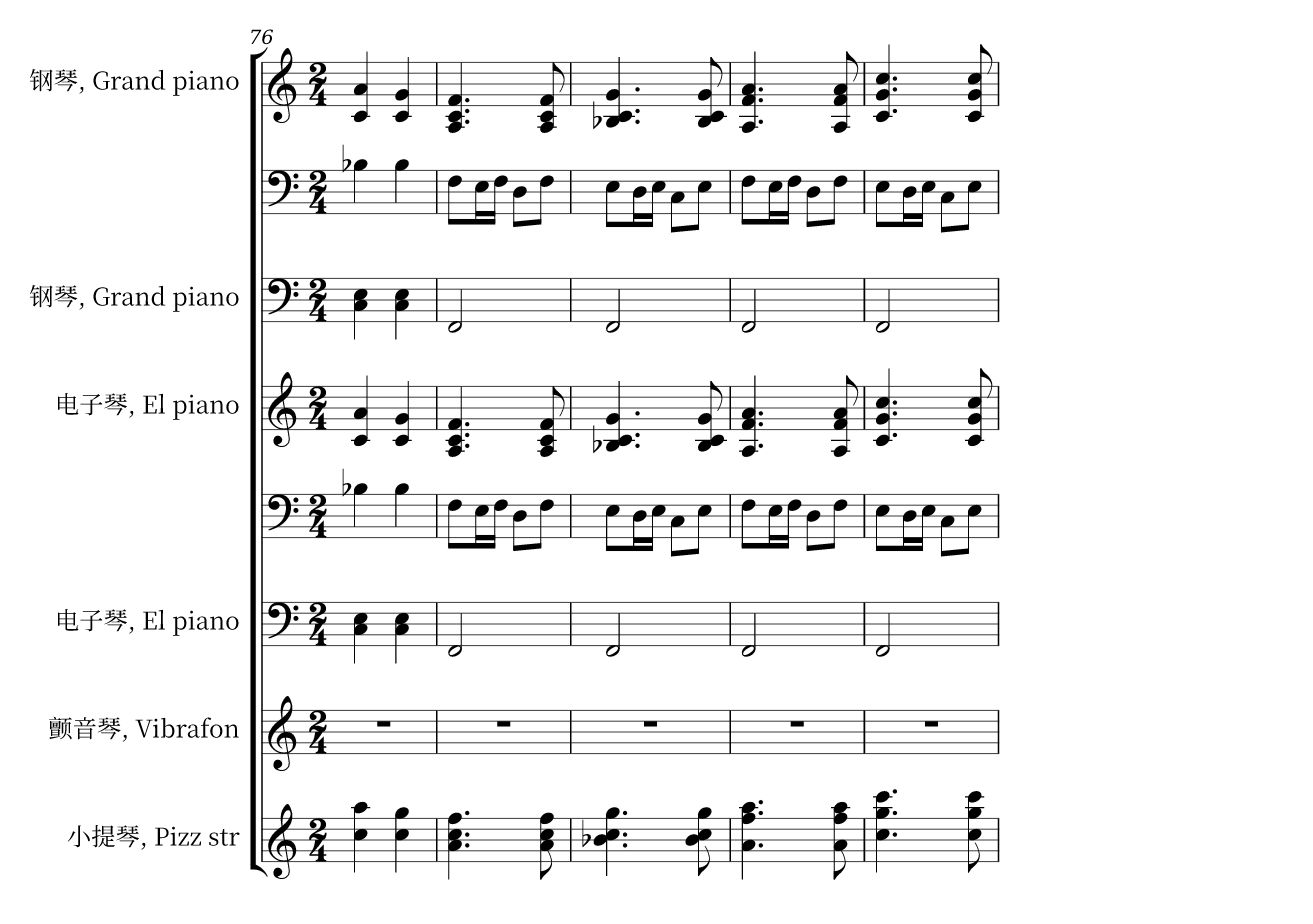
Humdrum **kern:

**kern	**kern	**kern	**kern	**kern	**kern	**kern	**kern
*part6	*part5	*part4	*part4	*part3	*part2	*part2	*part1
*staff8	*staff7	*staff6	*staff5	*staff4	*staff3	*staff2	*staff1
*I"小提琴, Pizz str	*I"颤音琴, Vibrafon	*I"电子琴, El piano	*	*I"电子琴, El piano	*I"钢琴, Grand piano	*	*I"钢琴, Grand piano
*	*I'Vib.	*I'El. Pno.	*	*I'El. Pno.	*I'Pno.	*	*I'Pno.
*clefG2	*clefG2	*clefF4	*clefF4	*clefG2	*clefF4	*clefF4	*clefG2
*k[]	*k[]	*k[]	*k[]	*k[]	*k[]	*k[]	*k[]
*M2/4	*M2/4	*M2/4	*M2/4	*M2/4	*M2/4	*M2/4	*M2/4
=76	=76	=76	=76	=76	=76	=76	=76
4cc\ 4aa\	2r	4C\ 4E\	4B-X\	4c/ 4a/	4C\ 4E\	4B-X\	4c/ 4a/
4cc\ 4gg\	.	4C\ 4E\	4B-\	4c/ 4g/	4C\ 4E\	4B-\	4c/ 4g/
=77	=77	=77	=77	=77	=77	=77	=77
4.a\ 4.cc\ 4.ff\	2r	2FF/	8F\L	4.A/ 4.c/ 4.f/	2FF/	8F\L	4.A/ 4.c/ 4.f/
.	.	.	16E\L	.	.	16E\L	.
.	.	.	16F\JJ	.	.	16F\JJ	.
.	.	.	8D\L	.	.	8D\L	.
8a\ 8cc\ 8ff\	.	.	8F\J	8A/ 8c/ 8f/	.	8F\J	8A/ 8c/ 8f/
!!LO:PB:g=z
=78	=78	=78	=78	=78	=78	=78	=78
4.b-X\ 4.cc\ 4.gg\	2r	2FF/	8E\L	4.B-X/ 4.c/ 4.g/	2FF/	8E\L	4.B-X/ 4.c/ 4.g/
.	.	.	16D\L	.	.	16D\L	.
.	.	.	16E\JJ	.	.	16E\JJ	.
.	.	.	8C\L	.	.	8C\L	.
8b-\ 8cc\ 8gg\	.	.	8E\J	8B-/ 8c/ 8g/	.	8E\J	8B-/ 8c/ 8g/
=79	=79	=79	=79	=79	=79	=79	=79
4.a\ 4.ff\ 4.aa\	2r	2FF/	8F\L	4.A/ 4.f/ 4.a/	2FF/	8F\L	4.A/ 4.f/ 4.a/
.	.	.	16E\L	.	.	16E\L	.
.	.	.	16F\JJ	.	.	16F\JJ	.
.	.	.	8D\L	.	.	8D\L	.
8a\ 8ff\ 8aa\	.	.	8F\J	8A/ 8f/ 8a/	.	8F\J	8A/ 8f/ 8a/
=80	=80	=80	=80	=80	=80	=80	=80
4.cc\ 4.gg\ 4.ccc\	2r	2FF/	8E\L	4.c/ 4.g/ 4.cc/	2FF/	8E\L	4.c/ 4.g/ 4.cc/
.	.	.	16D\L	.	.	16D\L	.
.	.	.	16E\JJ	.	.	16E\JJ	.
.	.	.	8C\L	.	.	8C\L	.
8cc\ 8gg\ 8ccc\	.	.	8E\J	8c/ 8g/ 8cc/	.	8E\J	8c/ 8g/ 8cc/
=	=	=	=	=	=	=	=
*-	*-	*-	*-	*-	*-	*-	*-
